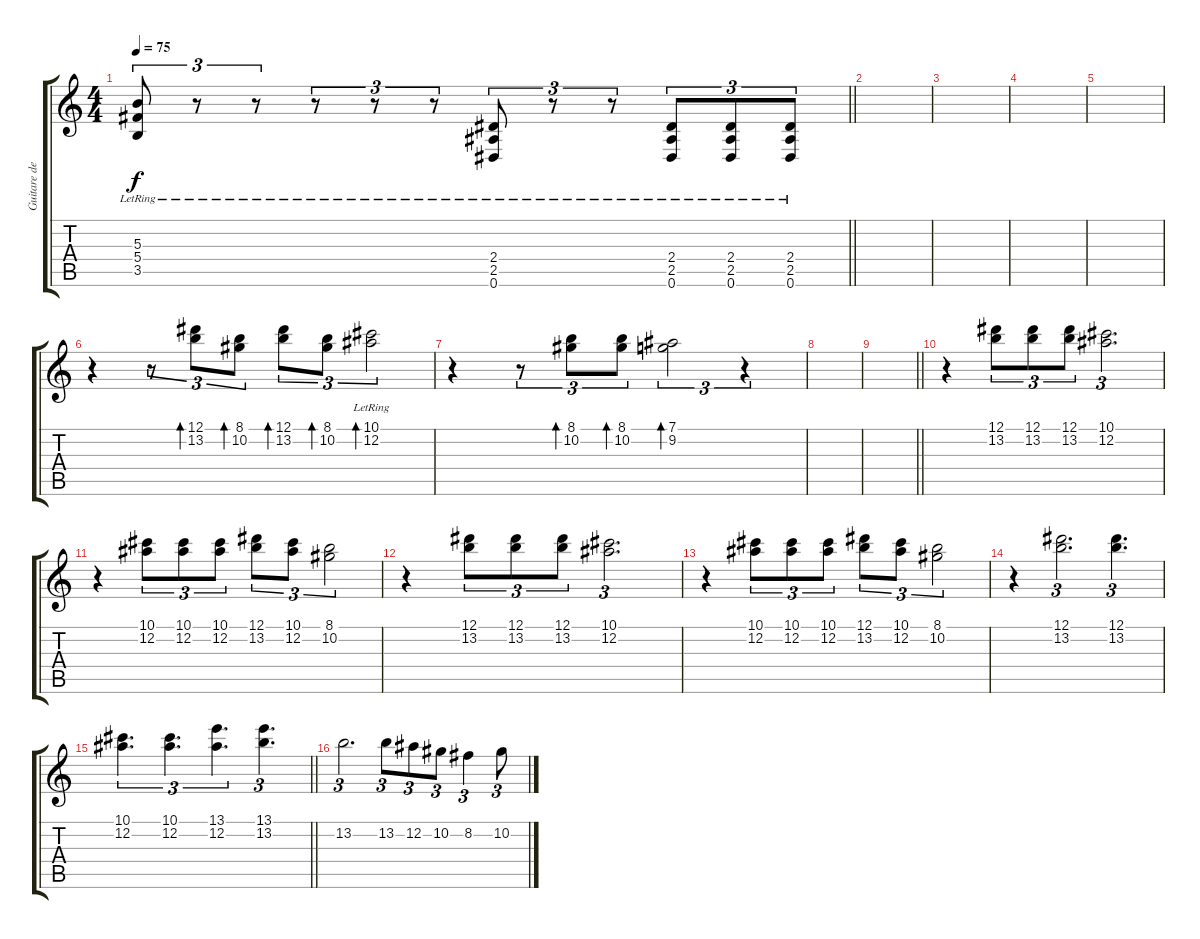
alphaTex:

\track ("Guitare deuxieme / solo ." "Guitare de") {instrument distortionguitar}
\staff {score tabs}
\tuning (Eb4 Bb3 Gb3 Db3 Ab2 Eb2) {hide}
\ts (4 4)
\tempo 75
\clef g2
\barLineRight lightlight
\ks c
(5.3{lr} 5.4{lr} 3.5{lr}).8{tu (3 2) dy f} r.8{tu (3 2)} r.8{tu (3 2)} r.8{tu (3 2)} r.8{tu (3 2)} r.8{tu (3 2)} (2.4{lr} 2.5{lr} 0.6{lr}).8{tu (3 2)} r.8{tu (3 2)} r.8{tu (3 2)} (2.4{lr} 2.5{lr} 0.6{lr}).8{tu (3 2)} (2.4{lr} 2.5{lr} 0.6{lr}).8{tu (3 2)} (2.4{lr} 2.5 0.6{lr}).8{tu (3 2)} |
|
|
|
|
r.4 r.8{tu (3 2)} (12.1 13.2).8{tu (3 2) bd 60} (8.1 10.2).8{tu (3 2) bd 60} (12.1 13.2).8{tu (3 2) bd 60} (8.1 10.2).8{tu (3 2) bd 60} (10.1{lr} 12.2).2{tu (3 2) bd 60} |
r.4 r.8{tu (3 2)} (8.1 10.2).8{tu (3 2) bd 60} (8.1 10.2).8{tu (3 2) bd 60} (7.1 9.2).2{tu (3 2) bd 60} r.4{tu (3 2)} |
|
\barLineRight lightlight
|
r.4 (12.1 13.2).8{tu (3 2)} (12.1 13.2).8{tu (3 2)} (12.1 13.2).8{tu (3 2)} (10.1 12.2).2{d tu (3 2)} |
r.4 (10.1 12.2).8{tu (3 2)} (10.1 12.2).8{tu (3 2)} (10.1 12.2).8{tu (3 2)} (12.1 13.2).8{tu (3 2)} (10.1 12.2).8{tu (3 2)} (8.1 10.2).2{tu (3 2)} |
r.4 (12.1 13.2).8{tu (3 2)} (12.1 13.2).8{tu (3 2)} (12.1 13.2).8{tu (3 2)} (10.1 12.2).2{d tu (3 2)} |
r.4 (10.1 12.2).8{tu (3 2)} (10.1 12.2).8{tu (3 2)} (10.1 12.2).8{tu (3 2)} (12.1 13.2).8{tu (3 2)} (10.1 12.2).8{tu (3 2)} (8.1 10.2).2{tu (3 2)} |
r.4 (12.1 13.2).2{d tu (3 2)} (12.1 13.2).4{d tu (3 2)} |
\barLineRight lightlight
(10.1 12.2).4{d tu (3 2)} (10.1 12.2).4{d tu (3 2)} (13.1 12.2).4{d tu (3 2)} (13.1 13.2).4{d tu (3 2)} |
13.2.2{d tu (3 2)} 13.2.8{tu (3 2)} 12.2.8{tu (3 2)} 10.2.8{tu (3 2)} 8.2.4{tu (3 2)} 10.2.8{tu (3 2)}
